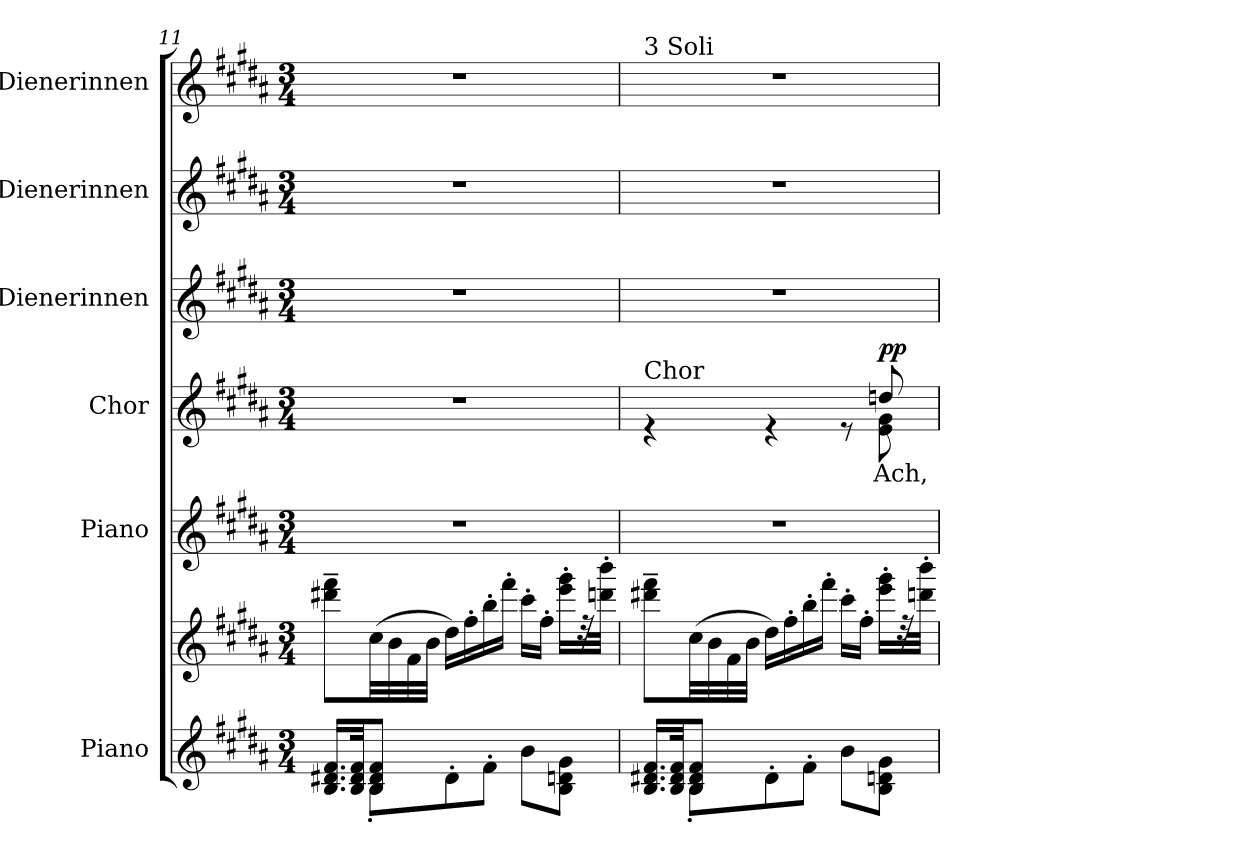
**kern	**kern	**kern	**kern	**text	**dynam	**kern	**kern	**kern
*part6	*part6	*part5	*part4	*part4	*part4	*part3	*part2	*part1
*staff7	*staff6	*staff5	*staff4	*staff4	*staff4	*staff3	*staff2	*staff1
*I"Piano	*	*I"Piano	*I"Chor	*	*	*I"Dienerinnen	*I"Dienerinnen	*I"Dienerinnen
*I'Pno.	*	*I'Pno.	*I'Chor.	*	*	*I'D.	*I'D.	*I'D.
*clefG2	*clefG2	*clefG2	*clefG2	*	*	*clefG2	*clefG2	*clefG2
*k[f#c#g#d#a#]	*k[f#c#g#d#a#]	*k[f#c#g#d#a#]	*k[f#c#g#d#a#]	*	*	*k[f#c#g#d#a#]	*k[f#c#g#d#a#]	*k[f#c#g#d#a#]
*M3/4	*M3/4	*M3/4	*M3/4	*	*	*M3/4	*M3/4	*M3/4
=11	=11	=11	=11	=11	=11	=11	=11	=11
*^	*	*	*	*	*	*	*	*
16.B/ 16.d#X/ 16.f#/LL	8ryy	8ddd#X\~ 8fff#\~L	2.r	2.r	.	.	2.r	2.r	2.r
32B/ 32d#/ 32f#/JK	.	.	.	.	.	.	.	.	.
8B/ 8d#/ 8f#/J	8B'\L	(>32cc#\LL	.	.	.	.	.	.	.
.	.	32b\	.	.	.	.	.	.	.
.	.	32f#\	.	.	.	.	.	.	.
.	.	32b\JJJ	.	.	.	.	.	.	.
4ryy	8d#'\	16dd#\LL)	.	.	.	.	.	.	.
.	.	16ff#'\	.	.	.	.	.	.	.
.	8f#'\J	16bb'\	.	.	.	.	.	.	.
.	.	16fff#'\JJ	.	.	.	.	.	.	.
8b\L	4ryy	16ccc#'\LL	.	.	.	.	.	.	.
.	.	16ff#'\JJ	.	.	.	.	.	.	.
8B\ 8dn\ 8g#\J	.	16eee\' 16ggg#\'LL	.	.	.	.	.	.	.
.	.	32rdd	.	.	.	.	.	.	.
.	.	32dddn\' 32bbb\'JJk	.	.	.	.	.	.	.
!!LO:LB:g=z
=12	=12	=12	=12	=12	=12	=12	=12	=12	=12
*	*	*	*	*^	*	*	*	*	*
!	!	!	!	!	!	!	!	!	!	!LO:TX:a:t=3 Soli
!	!	!	!	!LO:TX:a:t=Chor	!	!	!	!	!	!
16.B/ 16.d#X/ 16.f#/LL	8ryy	8ddd#X\~ 8fff#\~L	2.r	4re	8ryy	.	.	2.r	2.r	2.r
32B/ 32d#/ 32f#/JK	.	.	.	.	.	.	.	.	.	.
*	*	*	*	*v	*v	*	*	*	*	*
8B/ 8d#/ 8f#/J	8B'\L	(>32cc#\LL	.	.	.	.	.	.	.
.	.	32b\	.	.	.	.	.	.	.
.	.	32f#\	.	.	.	.	.	.	.
.	.	32b\JJJ	.	.	.	.	.	.	.
4ryy	8d#'\	16dd#\LL)	.	4re	.	.	.	.	.
.	.	16ff#'\	.	.	.	.	.	.	.
.	8f#'\J	16bb'\	.	.	.	.	.	.	.
.	.	16fff#'\JJ	.	.	.	.	.	.	.
8b\L	4ryy	16ccc#'\LL	.	8re	.	.	.	.	.
.	.	16ff#'\JJ	.	.	.	.	.	.	.
!	!	!	!	!	!LO:LY:b	!LO:DY:b	!	!	!
*	*	*	*	*^	*	*	*	*	*
8B\ 8dn\ 8g#\J	.	16eee\' 16ggg#\'LL	.	8ddn/	8e\ 8g#\	Ach,	pp	.	.	.
.	.	32rdd	.	.	.	.	.	.	.	.
.	.	32dddn\' 32bbb\'JJk	.	.	.	.	.	.	.	.
*v	*v	*	*	*v	*v	*	*	*	*	*
=	=	=	=	=	=	=	=	=
*-	*-	*-	*-	*-	*-	*-	*-	*-
